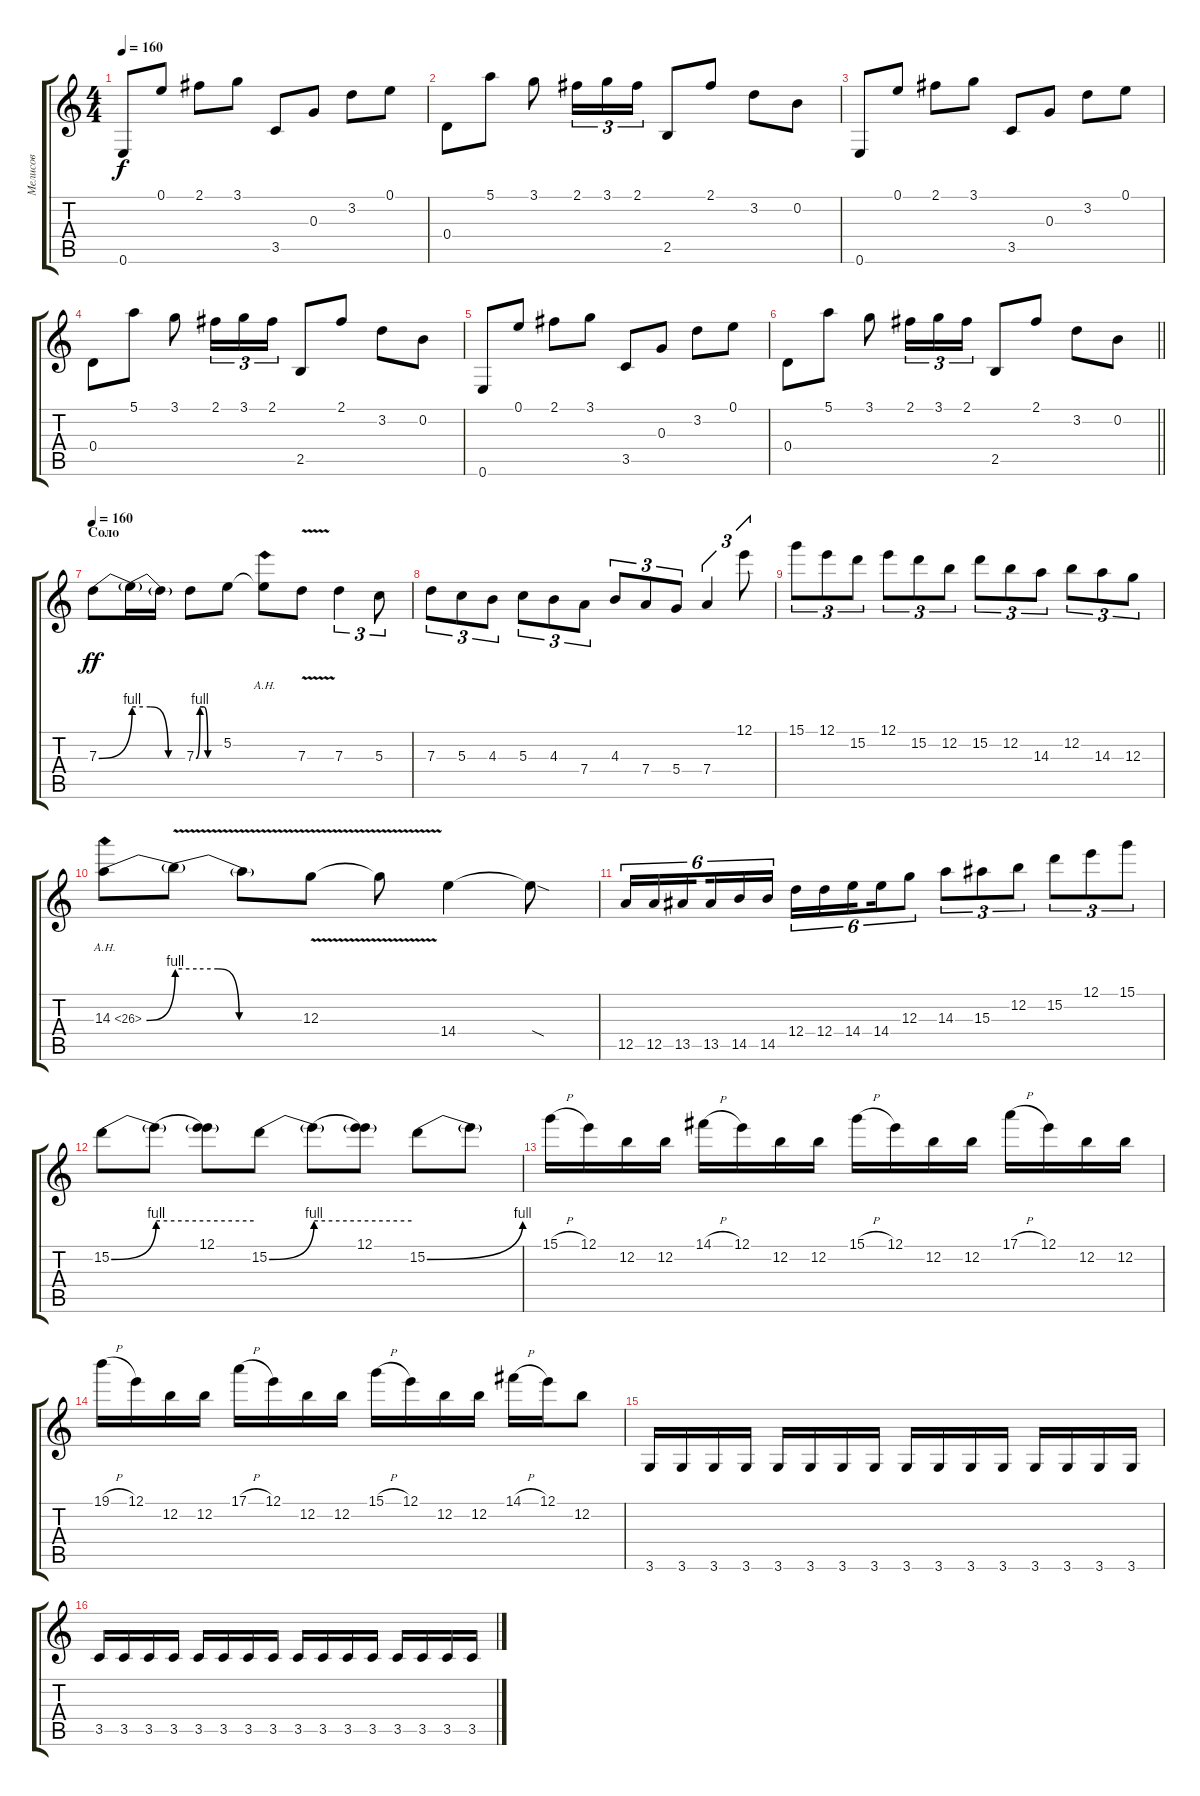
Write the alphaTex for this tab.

\track ("Мелисов" "Мелисов") {instrument overdrivenguitar}
\staff {score tabs}
\tuning (E4 B3 G3 D3 A2 E2) {hide}
\ts (4 4)
\tempo 160
\clef g2
\ks c
0.6.8{dy f} 0.1.8 2.1.8 3.1.8 3.5.8 0.3.8 3.2.8 0.1.8 |
0.4.8 5.1.8 3.1.8 2.1.16{tu (3 2)} 3.1.16{tu (3 2)} 2.1.16{tu (3 2)} 2.5.8 2.1.8 3.2.8 0.2.8 |
0.6.8 0.1.8 2.1.8 3.1.8 3.5.8 0.3.8 3.2.8 0.1.8 |
0.4.8 5.1.8 3.1.8 2.1.16{tu (3 2)} 3.1.16{tu (3 2)} 2.1.16{tu (3 2)} 2.5.8 2.1.8 3.2.8 0.2.8 |
0.6.8 0.1.8 2.1.8 3.1.8 3.5.8 0.3.8 3.2.8 0.1.8 |
\barLineRight lightlight
0.4.8 5.1.8 3.1.8 2.1.16{tu (3 2)} 3.1.16{tu (3 2)} 2.1.16{tu (3 2)} 2.5.8 2.1.8 3.2.8 0.2.8 |
\section ("" "Соло")
\tempo 160
7.3{be (bend 0 0 60 4)}.8{dy ff volume 13 instrument overdrivenguitar} 7.3{be (custom 0 4 20 4 40 0 60 0) t}.16 7.3{t}.16 7.3{be (custom 0 0 10 4 20 4 30 0 60 0)}.8 5.2.8 5.2{ah 12 t}.8 7.3{v}.8 7.3.4{tu (3 2)} 5.3.8{tu (3 2)} |
7.3.8{tu (3 2)} 5.3.8{tu (3 2)} 4.3.8{tu (3 2)} 5.3.8{tu (3 2)} 4.3.8{tu (3 2)} 7.4.8{tu (3 2)} 4.3.8{tu (3 2)} 7.4.8{tu (3 2)} 5.4.8{tu (3 2)} 7.4.4{tu (3 2)} 12.1.8{tu (3 2)} |
15.1.8{tu (3 2)} 12.1.8{tu (3 2)} 15.2.8{tu (3 2)} 12.1.8{tu (3 2)} 15.2.8{tu (3 2)} 12.2.8{tu (3 2)} 15.2.8{tu (3 2)} 12.2.8{tu (3 2)} 14.3.8{tu (3 2)} 12.2.8{tu (3 2)} 14.3.8{tu (3 2)} 12.3.8{tu (3 2)} |
14.3{be (bend 0 0 60 4) ah 12}.8 14.3{be (custom 0 4 10 4 20 4 30 0 60 0) v t}.8 14.3{t}.8 12.3{v}.8 12.3{v t}.8 14.4.4 14.4{sod t}.8 |
12.5.16{tu (6 4)} 12.5.16{tu (6 4)} 13.5.16{tu (6 4) beam splitsecondary} 13.5.16{tu (6 4)} 14.5.16{tu (6 4)} 14.5.16{tu (6 4)} 12.4.16{tu (6 4)} 12.4.16{tu (6 4)} 14.4.16{tu (6 4) beam splitsecondary} 14.4.16{tu (6 4)} 12.3.8{tu (6 4)} 14.3.8{tu (3 2)} 15.3.8{tu (3 2)} 12.2.8{tu (3 2)} 15.2.8{tu (3 2)} 12.1.8{tu (3 2)} 15.1.8{tu (3 2)} |
15.2{be (bend 0 0 60 4)}.8 15.2{be (hold 0 4 60 4) t}.8 (12.1 15.2{t}).8 15.2{be (bend 0 0 60 4)}.8 15.2{be (hold 0 4 60 4) t}.8 (12.1 15.2{t}).8 15.2{be (bend 0 0 60 4)}.8 15.2{t}.8 |
15.1{h}.16 12.1.16 12.2.16 12.2.16 14.1{h}.16 12.1.16 12.2.16 12.2.16 15.1{h}.16 12.1.16 12.2.16 12.2.16 17.1{h}.16 12.1.16 12.2.16 12.2.16 |
19.1{h}.16 12.1.16 12.2.16 12.2.16 17.1{h}.16 12.1.16 12.2.16 12.2.16 15.1{h}.16 12.1.16 12.2.16 12.2.16 14.1{h}.16 12.1.16 12.2.8 |
3.6.16 3.6.16 3.6.16 3.6.16 3.6.16 3.6.16 3.6.16 3.6.16 3.6.16 3.6.16 3.6.16 3.6.16 3.6.16 3.6.16 3.6.16 3.6.16 |
3.5.16 3.5.16 3.5.16 3.5.16 3.5.16 3.5.16 3.5.16 3.5.16 3.5.16 3.5.16 3.5.16 3.5.16 3.5.16 3.5.16 3.5.16 3.5.16
